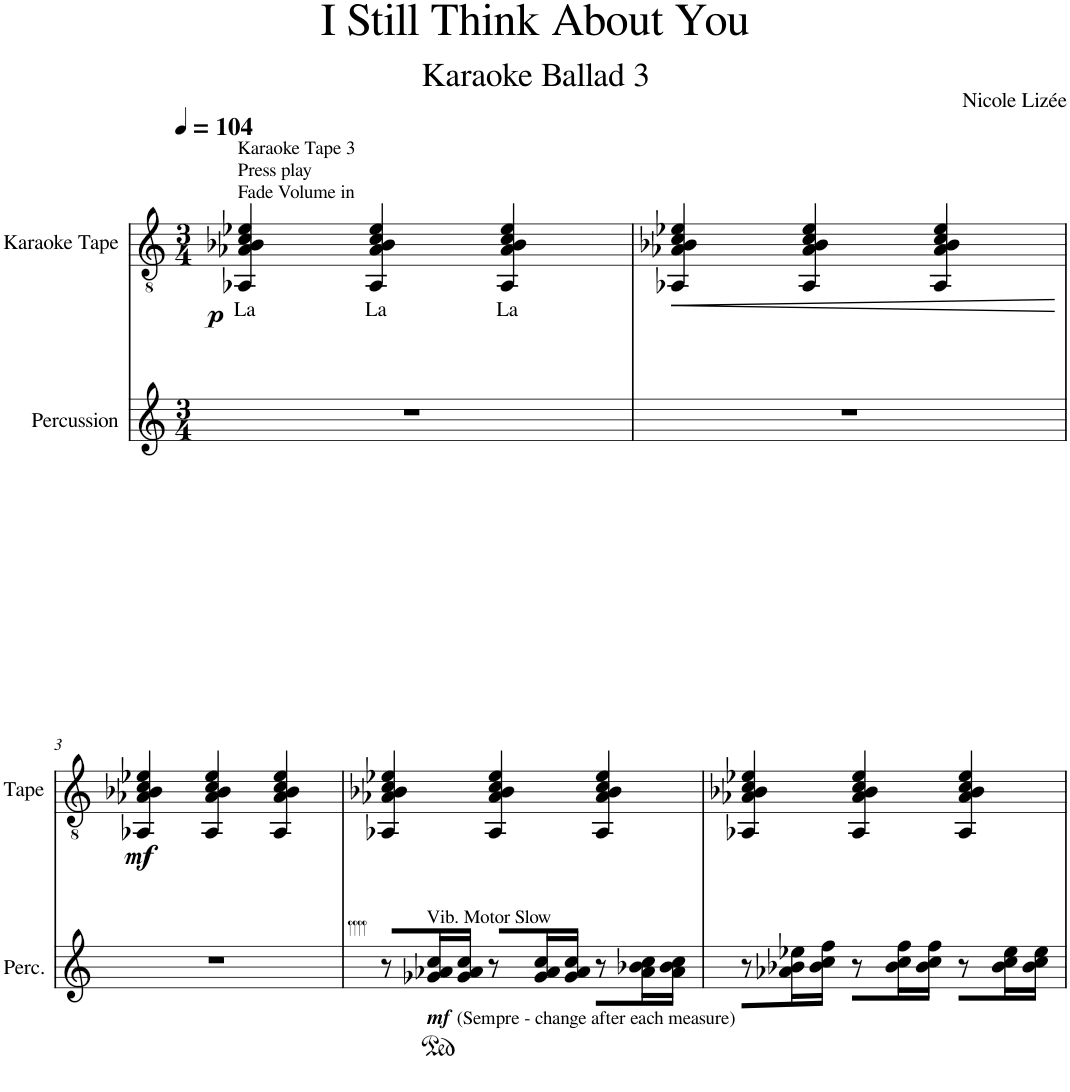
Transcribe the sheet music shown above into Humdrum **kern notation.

**kern	**kern	**text	**dynam
*part2	*part1	*part1	*part1
*staff2	*staff1	*staff1	*staff1
*I"Percussion	*I"Karaoke Tape	*	*
*I'Perc.	*I'Tape	*	*
*clefG2	*clefGv2	*	*
*k[]	*k[]	*	*
*M3/4	*M3/4	*	*
*MM104	*MM104	*	*
=1	=1	=1	=1
!	!LO:TX:a:t=Fade Volume in	!	!
!	!LO:TX:a:t=Press play	!	!
!	!LO:TX:a:t=Karaoke Tape 3	!	!
!	!	!LO:LY:b	!LO:DY:b
2.r	4AA-X/ 4A-X/ 4B-X/ 4c/ 4e-X/	La	p
!	!	!LO:LY:b	!
.	4AA-/ 4A-/ 4B-/ 4c/ 4e-/	La	.
!	!	!LO:LY:b	!
.	4AA-/ 4A-/ 4B-/ 4c/ 4e-/	La	.
=2	=2	=2	=2
!	!	!	!LO:HP:b
2.r	4AA-X/ 4A-X/ 4B-X/ 4c/ 4e-X/	.	<
.	4AA-/ 4A-/ 4B-/ 4c/ 4e-/	.	.
.	4AA-/ 4A-/ 4B-/ 4c/ 4e-/	.	.
.	.	.	[
!!LO:LB:g=z
=3	=3	=3	=3
!	!	!	!LO:DY:b
2.r	4AA-X/ 4A-X/ 4B-X/ 4c/ 4e-X/	.	mf
.	4AA-/ 4A-/ 4B-/ 4c/ 4e-/	.	.
.	4AA-/ 4A-/ 4B-/ 4c/ 4e-/	.	.
=4	=4	=4	=4
8r	4AA-X/ 4A-X/ 4B-X/ 4c/ 4e-X/	.	.
*ped	*	*	*
!LO:TX:a:t=Vib. Motor Slow	!	!	!
!LO:TX:b:Bi:t=mf	!	!	!
!LO:TX:b:t=(Sempre - change after each measure)	!	!	!
16g-X/ 16a-X/ 16cc/L	.	.	.
*Xped	*	*	*
16g-/ 16a-/ 16cc/JJ	.	.	.
8r	4AA-/ 4A-/ 4B-/ 4c/ 4e-/	.	.
16g-/ 16a-/ 16cc/L	.	.	.
16g-/ 16a-/ 16cc/JJ	.	.	.
8r	4AA-/ 4A-/ 4B-/ 4c/ 4e-/	.	.
16a-\ 16b-X\ 16cc\L	.	.	.
16a-\ 16b-\ 16cc\JJ	.	.	.
=5	=5	=5	=5
8r	4AA-X/ 4A-X/ 4B-X/ 4c/ 4e-X/	.	.
16a-X\ 16b-X\ 16ee-X\L	.	.	.
16b-\ 16cc\ 16ff\JJ	.	.	.
8r	4AA-/ 4A-/ 4B-/ 4c/ 4e-/	.	.
16b-\ 16cc\ 16ff\L	.	.	.
16b-\ 16cc\ 16ff\JJ	.	.	.
8r	4AA-/ 4A-/ 4B-/ 4c/ 4e-/	.	.
16b-\ 16cc\ 16ee-\L	.	.	.
16b-\ 16cc\ 16ee-\JJ	.	.	.
=	=	=	=
*-	*-	*-	*-
